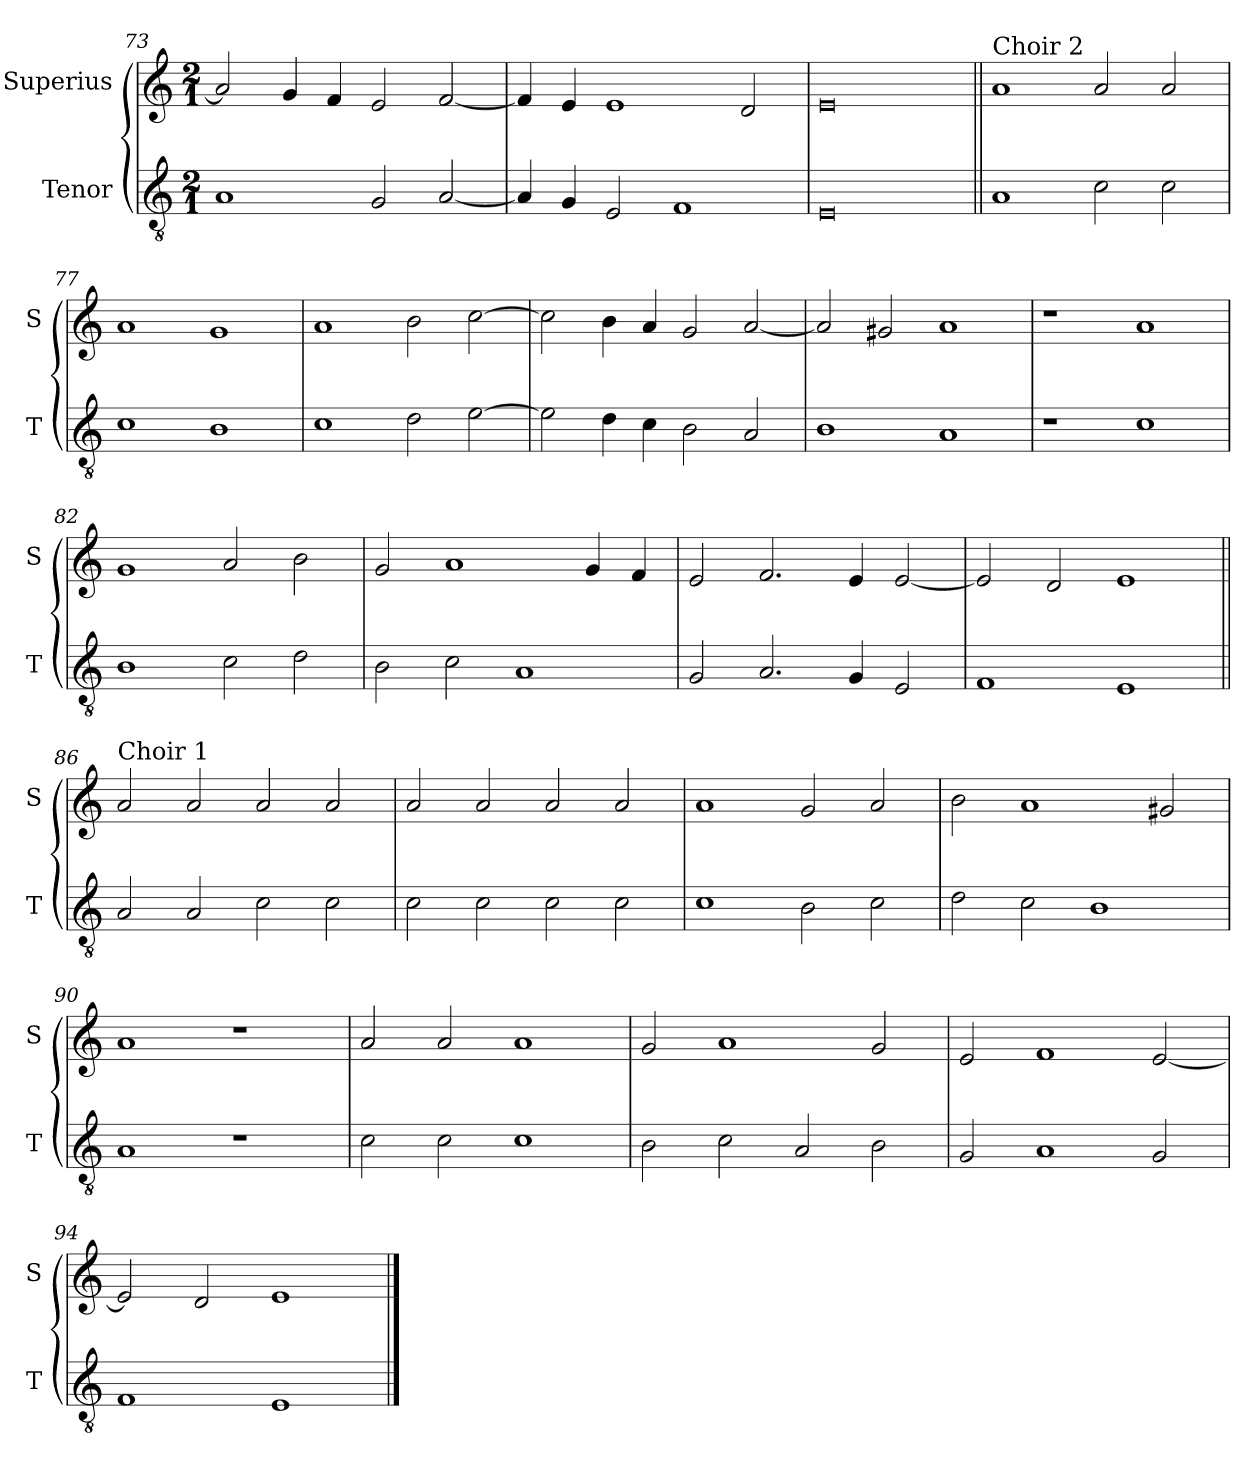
**kern	**kern
*part2	*part1
*staff2	*staff1
*I"Tenor	*I"Superius
*I'T	*I'S
*clefGv2	*clefG2
*k[]	*k[]
*M2/1	*M2/1
=73	=73
1A	2a/]
.	4g/
.	4f/
2G/	2e/
[2A/	[2f/
=74	=74
4A/]	4f/]
4G/	4e/
2E/	1e
1F	.
.	2d/
=75	=75
0E	0e
=76||	=76||
!	!LO:TX:a:t=Choir 2
1A	1a
2c\	2a/
2c\	2a/
=77	=77
1c	1a
1B	1g
=78	=78
1c	1a
2d\	2b\
[2e\	[2cc\
=79	=79
2e\]	2cc\]
4d\	4b\
4c\	4a/
2B\	2g/
2A/	[2a/
=80	=80
1B	2a/]
.	2g#X/
1A	1a
=81	=81
1r	1r
1c	1a
=82	=82
1B	1g
2c\	2a/
2d\	2b\
=83	=83
2B\	2g/
2c\	1a
1A	.
.	4g/
.	4f/
=84	=84
2G/	2e/
2.A/	2.f/
4G/	4e/
2E/	[2e/
=85	=85
1F	2e/]
.	2d/
1E	1e
=86||	=86||
!	!LO:TX:a:t=Choir 1
2A/	2a/
2A/	2a/
2c\	2a/
2c\	2a/
=87	=87
2c\	2a/
2c\	2a/
2c\	2a/
2c\	2a/
=88	=88
1c	1a
2B\	2g/
2c\	2a/
=89	=89
2d\	2b\
2c\	1a
1B	.
.	2g#X/
=90	=90
1A	1a
1r	1r
=91	=91
2c\	2a/
2c\	2a/
1c	1a
=92	=92
2B\	2g/
2c\	1a
2A/	.
2B\	2g/
=93	=93
2G/	2e/
1A	1f
2G/	[2e/
=94	=94
1F	2e/]
.	2d/
1E	1e
==	==
*-	*-
